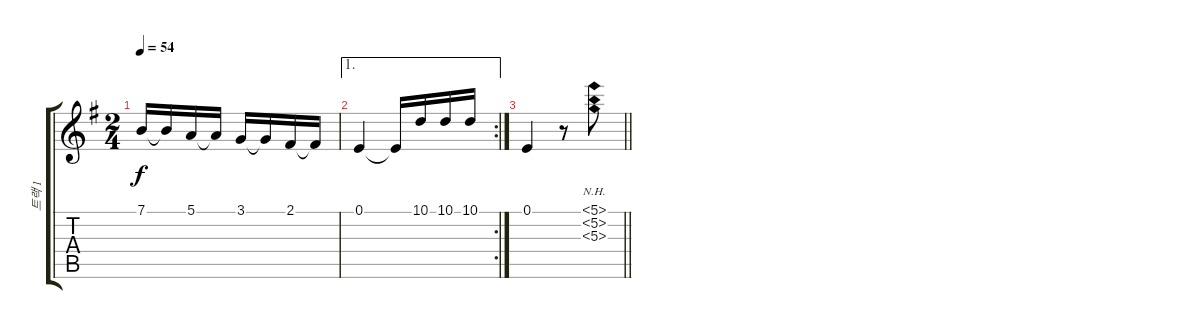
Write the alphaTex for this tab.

\track ("트랙 1" "트랙 1") {instrument violin}
\staff {score tabs}
\tuning (E4 B3 G3 D3 A2 E2) {hide}
\ts (2 4)
\tempo 54
\clef g2
\ks g
7.1.16{dy f} 7.1{t}.16 5.1.16 5.1{t}.16 3.1.16 3.1{t}.16 2.1.16 2.1{t}.16 |
\ae 1
\rc 2
0.1.4 0.1{t}.16 10.1.16 10.1.16 10.1.16 |
\barLineRight lightlight
0.1.4 r.8 (5.1{nh} 5.2{nh} 5.3{nh}).8
